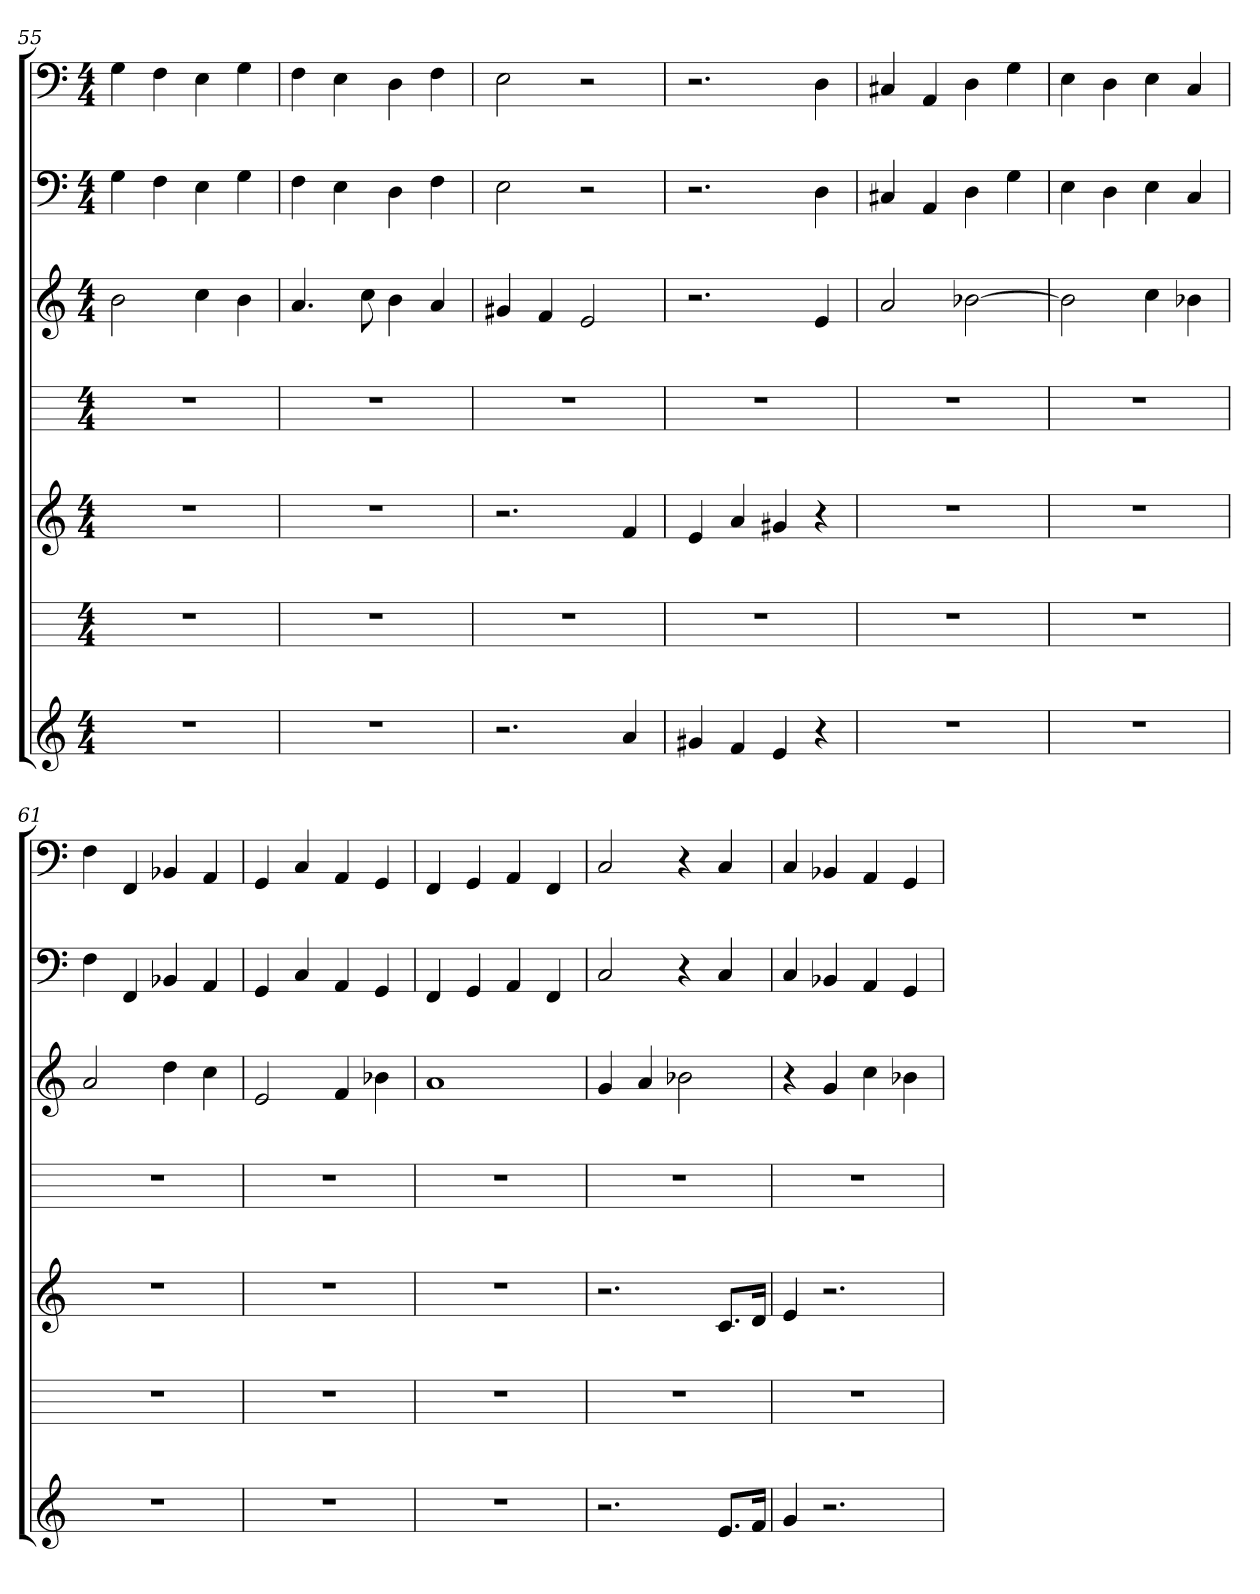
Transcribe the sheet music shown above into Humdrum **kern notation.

**kern	**kern	**kern	**kern	**kern	**kern	**kern
*part7	*part6	*part5	*part4	*part3	*part2	*part1
*staff7	*staff6	*staff5	*staff4	*staff3	*staff2	*staff1
*k[]	*k[]	*k[]	*k[]	*k[]	*k[]	*k[]
*C:	*C:	*C:	*C:	*C:	*C:	*C:
*M4/4	*M4/4	*M4/4	*M4/4	*M4/4	*M4/4	*M4/4
=55	=55	=55	=55	=55	=55	=55
1r	1r	1r	1r	2b	4G	4G
.	.	.	.	.	4F	4F
.	.	.	.	4cc	4E	4E
.	.	.	.	4b	4G	4G
=56	=56	=56	=56	=56	=56	=56
1r	1r	1r	1r	4.a	4F	4F
.	.	.	.	.	4E	4E
.	.	.	.	8cc	.	.
.	.	.	.	4b	4D	4D
.	.	.	.	4a	4F	4F
=57	=57	=57	=57	=57	=57	=57
2.r	1r	2.r	1r	4g#X	2E	2E
.	.	.	.	4f	.	.
.	.	.	.	2e	2r	2r
4a	.	4f	.	.	.	.
=58	=58	=58	=58	=58	=58	=58
4g#X	1r	4e	1r	2.r	2.r	2.r
4f	.	4a	.	.	.	.
4e	.	4g#X	.	.	.	.
4r	.	4r	.	4e	4D	4D
=59	=59	=59	=59	=59	=59	=59
1r	1r	1r	1r	2a	4C#X	4C#X
.	.	.	.	.	4AA	4AA
.	.	.	.	[2b-X	4D	4D
.	.	.	.	.	4G	4G
=60	=60	=60	=60	=60	=60	=60
1r	1r	1r	1r	2b-]	4E	4E
.	.	.	.	.	4D	4D
.	.	.	.	4cc	4E	4E
.	.	.	.	4b-X	4C	4C
=61	=61	=61	=61	=61	=61	=61
1r	1r	1r	1r	2a	4F	4F
.	.	.	.	.	4FF	4FF
.	.	.	.	4dd	4BB-X	4BB-X
.	.	.	.	4cc	4AA	4AA
=62	=62	=62	=62	=62	=62	=62
1r	1r	1r	1r	2e	4GG	4GG
.	.	.	.	.	4C	4C
.	.	.	.	4f	4AA	4AA
.	.	.	.	4b-X	4GG	4GG
=63	=63	=63	=63	=63	=63	=63
1r	1r	1r	1r	1a	4FF	4FF
.	.	.	.	.	4GG	4GG
.	.	.	.	.	4AA	4AA
.	.	.	.	.	4FF	4FF
=64	=64	=64	=64	=64	=64	=64
2.r	1r	2.r	1r	4g	2C	2C
.	.	.	.	4a	.	.
.	.	.	.	2b-X	4r	4r
8.eL	.	8.cL	.	.	4C	4C
16fJk	.	16dJk	.	.	.	.
=65	=65	=65	=65	=65	=65	=65
4g	1r	4e	1r	4r	4C	4C
2.r	.	2.r	.	4g	4BB-X	4BB-X
.	.	.	.	4cc	4AA	4AA
.	.	.	.	4b-X	4GG	4GG
=	=	=	=	=	=	=
*-	*-	*-	*-	*-	*-	*-
